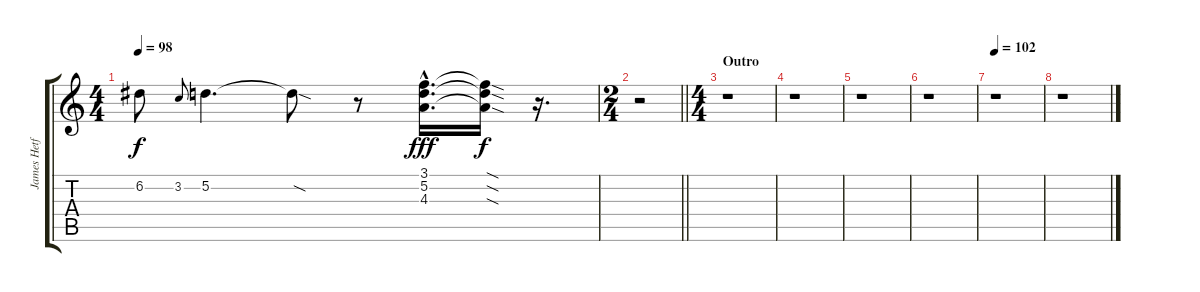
\track ("James Hetfield (Supp. Vox)" "James Hetf") {instrument overdrivenguitar}
\staff {score tabs}
\tuning (D4 A3 F3 C3 G2 D2) {hide}
\ts (4 4)
\tempo 98
\clef g2
\ks c
6.2{t}.8{dy f} 3.2.8{gr onbeat} 5.2.4{d} 5.2{sod t}.8 r.8 (3.1{hac} 5.2{hac} 4.3).16{d dy fff} (3.1{sod t} 5.2{sod t} 4.3{sod t}).16{dy f} r.16{d} |
\ts (2 4)
\barLineRight lightlight
r.2 |
\ts (4 4)
\section ("" "Outro")
r.1 |
r.1 |
r.1 |
r.1 |
\tempo 102
r.1 |
r.1
